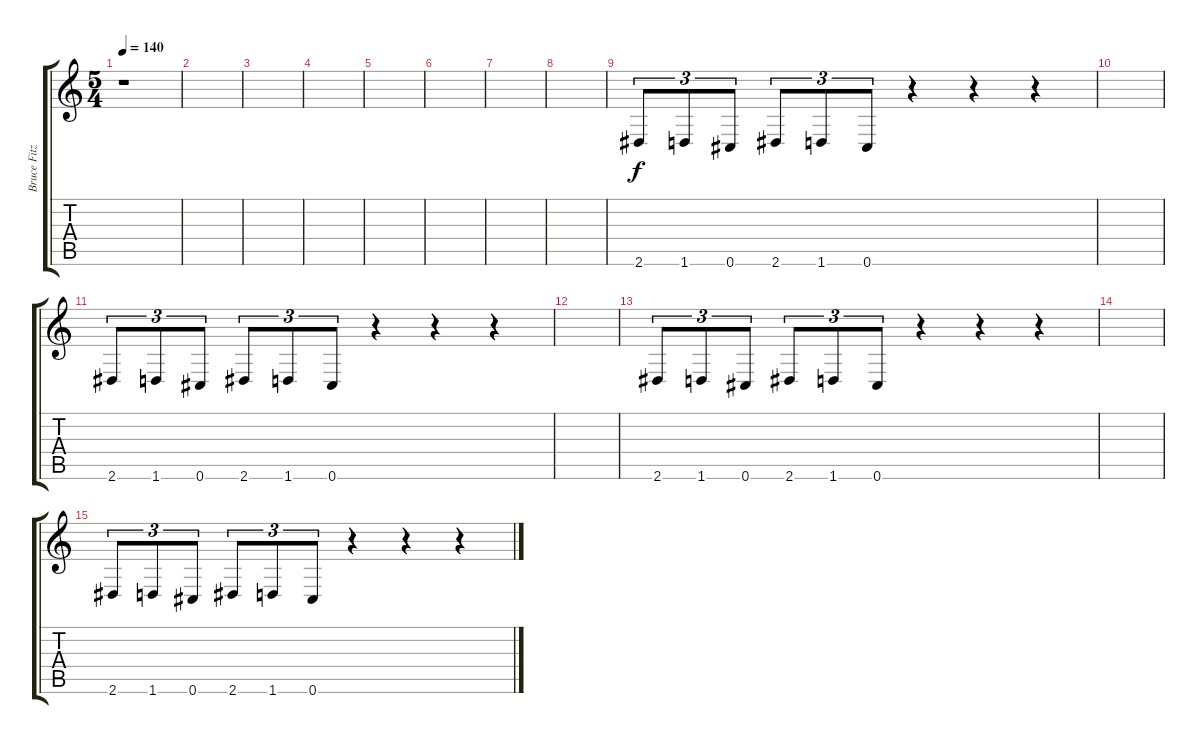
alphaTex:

\track ("Bruce Fitzburgh - Rythm Guitar" "Bruce Fitz") {instrument distortionguitar}
\staff {score tabs}
\tuning (Db4 Ab3 E3 B2 Gb2 Db2) {hide}
\ts (5 4)
\tempo 140
\clef g2
\ks c
r.1{dy f instrument distortionguitar} |
|
|
|
|
|
|
|
2.6.8{tu (3 2)} 1.6.8{tu (3 2)} 0.6.8{tu (3 2)} 2.6.8{tu (3 2)} 1.6.8{tu (3 2)} 0.6.8{tu (3 2)} r.4 r.4 r.4 |
|
2.6.8{tu (3 2)} 1.6.8{tu (3 2)} 0.6.8{tu (3 2)} 2.6.8{tu (3 2)} 1.6.8{tu (3 2)} 0.6.8{tu (3 2)} r.4 r.4 r.4 |
|
2.6.8{tu (3 2)} 1.6.8{tu (3 2)} 0.6.8{tu (3 2)} 2.6.8{tu (3 2)} 1.6.8{tu (3 2)} 0.6.8{tu (3 2)} r.4 r.4 r.4 |
|
2.6.8{tu (3 2)} 1.6.8{tu (3 2)} 0.6.8{tu (3 2)} 2.6.8{tu (3 2)} 1.6.8{tu (3 2)} 0.6.8{tu (3 2)} r.4 r.4 r.4
